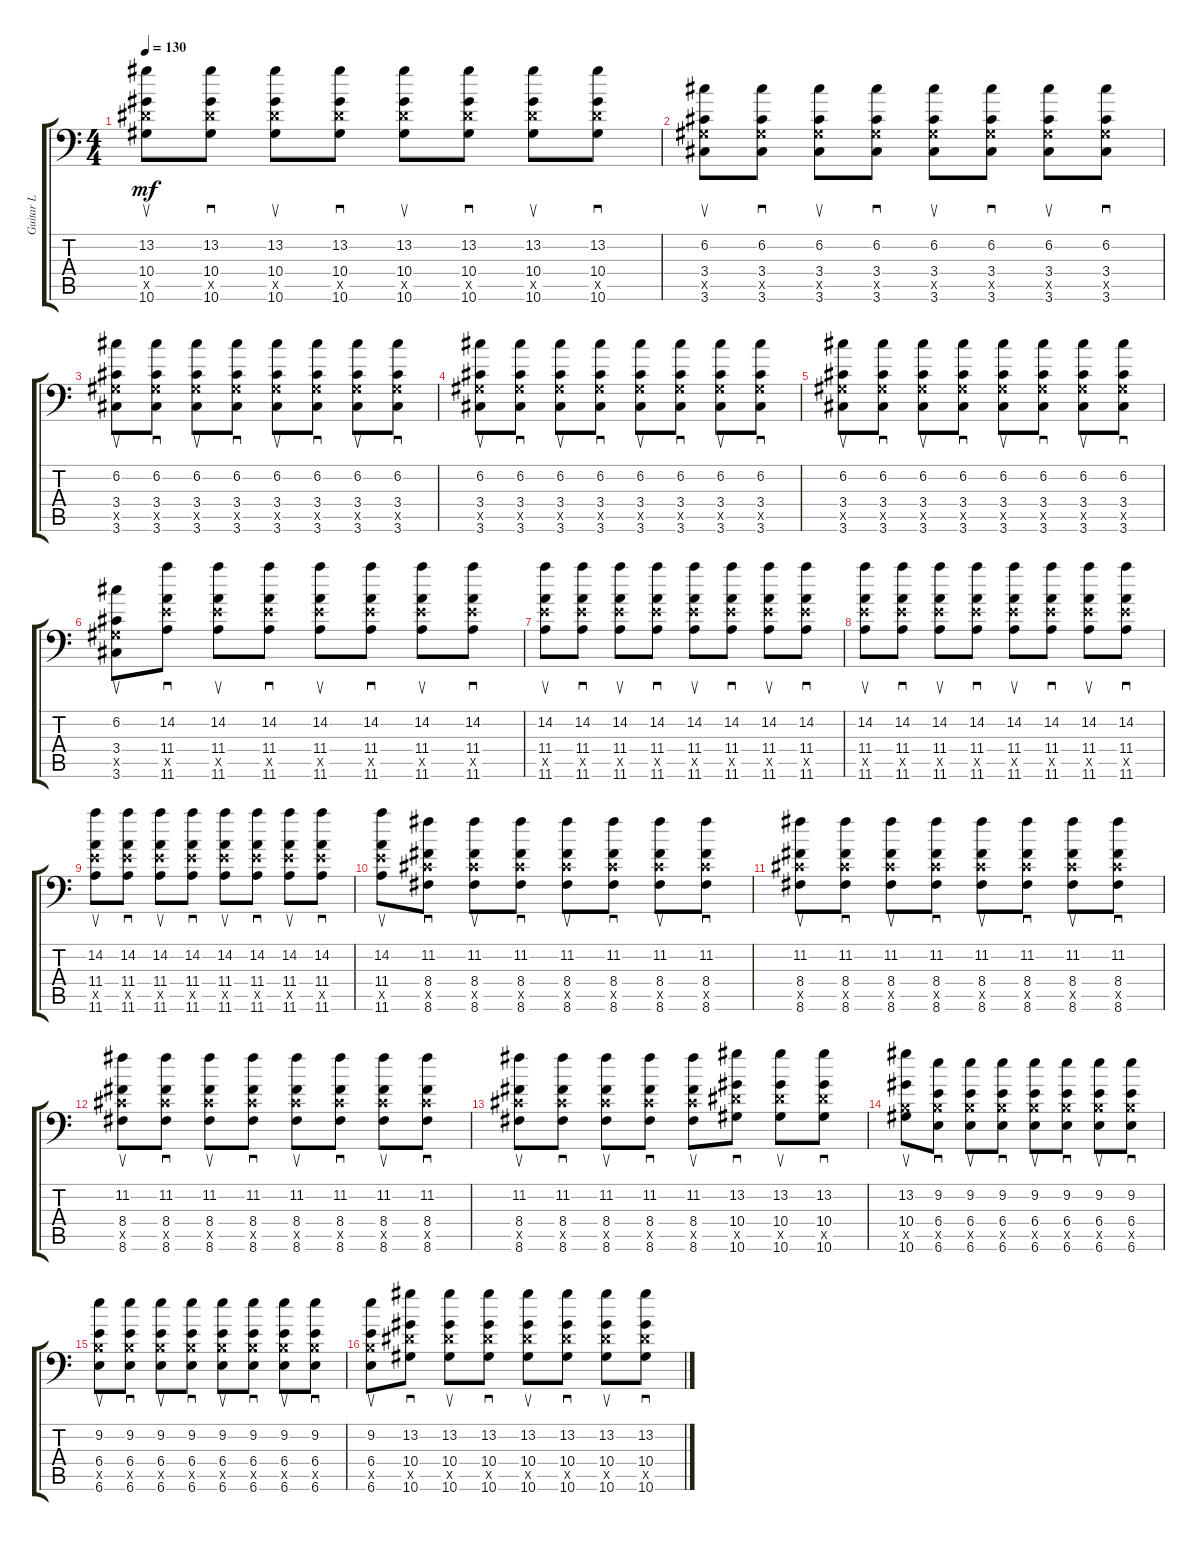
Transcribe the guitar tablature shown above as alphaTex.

\track ("Guitar L" "Guitar L") {instrument distortionguitar}
\staff {score tabs}
\tuning (C4 G3 Eb3 Bb2 F2 Bb1) {hide}
\ts (4 4)
\tempo 130
\clef f4
\ks c
(13.2 10.4 10.5{x} 10.6).8{su dy mf} (13.2 10.4 10.5{x} 10.6).8{sd} (13.2 10.4 10.5{x} 10.6).8{su} (13.2 10.4 10.5{x} 10.6).8{sd} (13.2 10.4 10.5{x} 10.6).8{su} (13.2 10.4 10.5{x} 10.6).8{sd} (13.2 10.4 10.5{x} 10.6).8{su} (13.2 10.4 10.5{x} 10.6).8{sd} |
(6.2 3.4 3.5{x} 3.6).8{su instrument distortionguitar} (6.2 3.4 3.5{x} 3.6).8{sd} (6.2 3.4 3.5{x} 3.6).8{su} (6.2 3.4 3.5{x} 3.6).8{sd} (6.2 3.4 3.5{x} 3.6).8{su} (6.2 3.4 3.5{x} 3.6).8{sd} (6.2 3.4 3.5{x} 3.6).8{su} (6.2 3.4 3.5{x} 3.6).8{sd} |
(6.2 3.4 3.5{x} 3.6).8{su} (6.2 3.4 3.5{x} 3.6).8{sd} (6.2 3.4 3.5{x} 3.6).8{su} (6.2 3.4 3.5{x} 3.6).8{sd} (6.2 3.4 3.5{x} 3.6).8{su} (6.2 3.4 3.5{x} 3.6).8{sd} (6.2 3.4 3.5{x} 3.6).8{su} (6.2 3.4 3.5{x} 3.6).8{sd} |
(6.2 3.4 3.5{x} 3.6).8{su} (6.2 3.4 3.5{x} 3.6).8{sd} (6.2 3.4 3.5{x} 3.6).8{su} (6.2 3.4 3.5{x} 3.6).8{sd} (6.2 3.4 3.5{x} 3.6).8{su} (6.2 3.4 3.5{x} 3.6).8{sd} (6.2 3.4 3.5{x} 3.6).8{su} (6.2 3.4 3.5{x} 3.6).8{sd} |
(6.2 3.4 3.5{x} 3.6).8{su} (6.2 3.4 3.5{x} 3.6).8{sd} (6.2 3.4 3.5{x} 3.6).8{su} (6.2 3.4 3.5{x} 3.6).8{sd} (6.2 3.4 3.5{x} 3.6).8{su} (6.2 3.4 3.5{x} 3.6).8{sd} (6.2 3.4 3.5{x} 3.6).8{su} (6.2 3.4 3.5{x} 3.6).8{sd} |
(6.2 3.4 3.5{x} 3.6).8{su} (14.2 11.4 11.5{x} 11.6).8{sd} (14.2 11.4 11.5{x} 11.6).8{su} (14.2 11.4 11.5{x} 11.6).8{sd} (14.2 11.4 11.5{x} 11.6).8{su} (14.2 11.4 11.5{x} 11.6).8{sd} (14.2 11.4 11.5{x} 11.6).8{su} (14.2 11.4 11.5{x} 11.6).8{sd} |
(14.2 11.4 11.5{x} 11.6).8{su} (14.2 11.4 11.5{x} 11.6).8{sd} (14.2 11.4 11.5{x} 11.6).8{su} (14.2 11.4 11.5{x} 11.6).8{sd} (14.2 11.4 11.5{x} 11.6).8{su} (14.2 11.4 11.5{x} 11.6).8{sd} (14.2 11.4 11.5{x} 11.6).8{su} (14.2 11.4 11.5{x} 11.6).8{sd} |
(14.2 11.4 11.5{x} 11.6).8{su} (14.2 11.4 11.5{x} 11.6).8{sd} (14.2 11.4 11.5{x} 11.6).8{su} (14.2 11.4 11.5{x} 11.6).8{sd} (14.2 11.4 11.5{x} 11.6).8{su} (14.2 11.4 11.5{x} 11.6).8{sd} (14.2 11.4 11.5{x} 11.6).8{su} (14.2 11.4 11.5{x} 11.6).8{sd} |
(14.2 11.4 11.5{x} 11.6).8{su} (14.2 11.4 11.5{x} 11.6).8{sd} (14.2 11.4 11.5{x} 11.6).8{su} (14.2 11.4 11.5{x} 11.6).8{sd} (14.2 11.4 11.5{x} 11.6).8{su} (14.2 11.4 11.5{x} 11.6).8{sd} (14.2 11.4 11.5{x} 11.6).8{su} (14.2 11.4 11.5{x} 11.6).8{sd} |
(14.2 11.4 11.5{x} 11.6).8{su} (11.2 8.4 8.5{x} 8.6).8{sd} (11.2 8.4 8.5{x} 8.6).8{su} (11.2 8.4 8.5{x} 8.6).8{sd} (11.2 8.4 8.5{x} 8.6).8{su} (11.2 8.4 8.5{x} 8.6).8{sd} (11.2 8.4 8.5{x} 8.6).8{su} (11.2 8.4 8.5{x} 8.6).8{sd} |
(11.2 8.4 8.5{x} 8.6).8{su} (11.2 8.4 8.5{x} 8.6).8{sd} (11.2 8.4 8.5{x} 8.6).8{su} (11.2 8.4 8.5{x} 8.6).8{sd} (11.2 8.4 8.5{x} 8.6).8{su} (11.2 8.4 8.5{x} 8.6).8{sd} (11.2 8.4 8.5{x} 8.6).8{su} (11.2 8.4 8.5{x} 8.6).8{sd} |
(11.2 8.4 8.5{x} 8.6).8{su} (11.2 8.4 8.5{x} 8.6).8{sd} (11.2 8.4 8.5{x} 8.6).8{su} (11.2 8.4 8.5{x} 8.6).8{sd} (11.2 8.4 8.5{x} 8.6).8{su} (11.2 8.4 8.5{x} 8.6).8{sd} (11.2 8.4 8.5{x} 8.6).8{su} (11.2 8.4 8.5{x} 8.6).8{sd} |
(11.2 8.4 8.5{x} 8.6).8{su} (11.2 8.4 8.5{x} 8.6).8{sd} (11.2 8.4 8.5{x} 8.6).8{su} (11.2 8.4 8.5{x} 8.6).8{sd} (11.2 8.4 8.5{x} 8.6).8{su} (13.2 10.4 10.5{x} 10.6).8{sd} (13.2 10.4 10.5{x} 10.6).8{su} (13.2 10.4 10.5{x} 10.6).8{sd} |
(13.2 10.4 6.5{x} 10.6).8{su} (9.2 6.4 6.5{x} 6.6).8{sd} (9.2 6.4 6.5{x} 6.6).8{su} (9.2 6.4 6.5{x} 6.6).8{sd} (9.2 6.4 6.5{x} 6.6).8{su} (9.2 6.4 6.5{x} 6.6).8{sd} (9.2 6.4 6.5{x} 6.6).8{su} (9.2 6.4 6.5{x} 6.6).8{sd} |
(9.2 6.4 6.5{x} 6.6).8{su} (9.2 6.4 6.5{x} 6.6).8{sd} (9.2 6.4 6.5{x} 6.6).8{su} (9.2 6.4 6.5{x} 6.6).8{sd} (9.2 6.4 6.5{x} 6.6).8{su} (9.2 6.4 6.5{x} 6.6).8{sd} (9.2 6.4 6.5{x} 6.6).8{su} (9.2 6.4 6.5{x} 6.6).8{sd} |
(9.2 6.4 6.5{x} 6.6).8{su} (13.2 10.4 10.5{x} 10.6).8{sd} (13.2 10.4 10.5{x} 10.6).8{su} (13.2 10.4 10.5{x} 10.6).8{sd} (13.2 10.4 10.5{x} 10.6).8{su} (13.2 10.4 10.5{x} 10.6).8{sd} (13.2 10.4 10.5{x} 10.6).8{su} (13.2 10.4 10.5{x} 10.6).8{sd}
